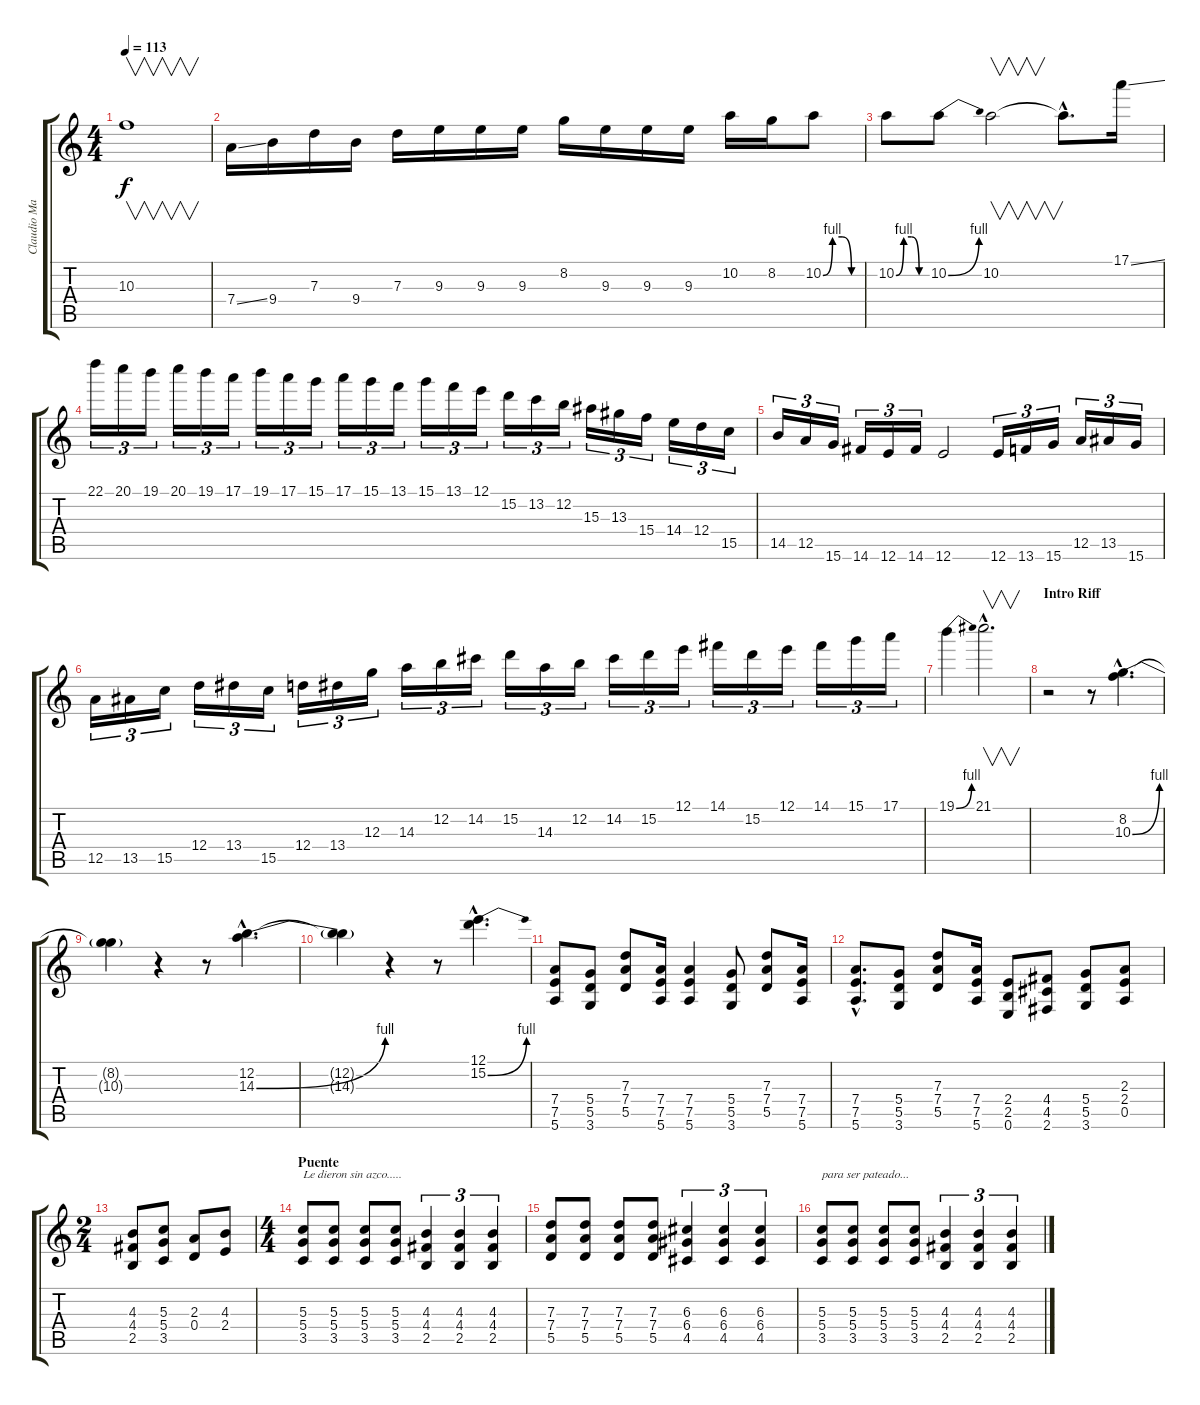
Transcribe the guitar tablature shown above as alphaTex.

\track ("Claudio Marciello (solo)" "Claudio Ma") {instrument overdrivenguitar}
\staff {score tabs}
\tuning (E4 B3 G3 D3 A2 E2) {hide}
\ts (4 4)
\tempo 113
\clef g2
\ks c
10.3.1{v dy f} |
7.4{ss}.16 9.4.16 7.3.16 9.4.16 7.3.16 9.3.16 9.3.16 9.3.16 8.2.16 9.3.16 9.3.16 9.3.16 10.2.16 8.2.16 10.2{be (custom 0 0 15 4 30 4 45 0 60 0)}.8 |
10.2{be (custom 0 0 15 4 30 4 45 0 60 0)}.8 10.2{be (bend 0 0 60 4)}.8 10.2.2{v} 10.2{hac t}.8{d} 17.1{ss}.16 |
22.1.16{tu (3 2)} 20.1.16{tu (3 2)} 19.1.16{tu (3 2)} 20.1.16{tu (3 2)} 19.1.16{tu (3 2)} 17.1.16{tu (3 2)} 19.1.16{tu (3 2)} 17.1.16{tu (3 2)} 15.1.16{tu (3 2)} 17.1.16{tu (3 2)} 15.1.16{tu (3 2)} 13.1.16{tu (3 2)} 15.1.16{tu (3 2)} 13.1.16{tu (3 2)} 12.1.16{tu (3 2)} 15.2.16{tu (3 2)} 13.2.16{tu (3 2)} 12.2.16{tu (3 2)} 15.3.16{tu (3 2)} 13.3.16{tu (3 2)} 15.4.16{tu (3 2)} 14.4.16{tu (3 2)} 12.4.16{tu (3 2)} 15.5.16{tu (3 2)} |
14.5.16{tu (3 2)} 12.5.16{tu (3 2)} 15.6.16{tu (3 2)} 14.6.16{tu (3 2)} 12.6.16{tu (3 2)} 14.6.16{tu (3 2)} 12.6.2 12.6.16{tu (3 2)} 13.6.16{tu (3 2)} 15.6.16{tu (3 2)} 12.5.16{tu (3 2)} 13.5.16{tu (3 2)} 15.6.16{tu (3 2)} |
12.5.16{tu (3 2)} 13.5.16{tu (3 2)} 15.5.16{tu (3 2)} 12.4.16{tu (3 2)} 13.4.16{tu (3 2)} 15.5.16{tu (3 2)} 12.4.16{tu (3 2)} 13.4.16{tu (3 2)} 12.3.16{tu (3 2)} 14.3.16{tu (3 2)} 12.2.16{tu (3 2)} 14.2.16{tu (3 2)} 15.2.16{tu (3 2)} 14.3.16{tu (3 2)} 12.2.16{tu (3 2)} 14.2.16{tu (3 2)} 15.2.16{tu (3 2)} 12.1.16{tu (3 2)} 14.1.16{tu (3 2)} 15.2.16{tu (3 2)} 12.1.16{tu (3 2)} 14.1.16{tu (3 2)} 15.1.16{tu (3 2)} 17.1.16{tu (3 2)} |
19.1{be (bend 0 0 60 4)}.4 21.1{hac}.2{v d} |
\section ("" "Intro Riff")
r.2 r.8 (8.2{hac} 10.3{be (bend 0 0 60 4) hac}).4{d} |
(8.2{t} 10.3{t}).4 r.4 r.8 (12.2{hac} 14.3{be (bend 0 0 60 4) hac}).4{d} |
(12.2{t} 14.3{t}).4 r.4 r.8 (12.1{hac} 15.2{be (bend 0 0 60 4) hac}).4{d} |
(7.4 7.5 5.6).8 (5.4 5.5 3.6).8 (7.3 7.4 5.5).8 (7.4 7.5 5.6).16 (7.4 7.5 5.6).4 (5.4 5.5 3.6).8 (7.3 7.4 5.5).8 (7.4 7.5 5.6).16 |
(7.4{hac} 7.5{hac} 5.6{hac}).8{d} (5.4 5.5 3.6).8 (7.3 7.4 5.5).8 (7.4 7.5 5.6).16 (2.4 2.5 0.6).8 (4.4 4.5 2.6).8 (5.4 5.5 3.6).8 (2.3 2.4 0.5).8 |
\ts (2 4)
(4.3 4.4 2.5).8 (5.3 5.4 3.5).8 (2.3 0.4).8 (4.3 2.4).8 |
\ts (4 4)
\section ("" "Puente")
(5.3 5.4 3.5).8{txt "Le dieron sin azco....."} (5.3 5.4 3.5).8 (5.3 5.4 3.5).8 (5.3 5.4 3.5).8 (4.3 4.4 2.5).4{tu (3 2)} (4.3 4.4 2.5).4{tu (3 2)} (4.3 4.4 2.5).4{tu (3 2)} |
(7.3 7.4 5.5).8 (7.3 7.4 5.5).8 (7.3 7.4 5.5).8 (7.3 7.4 5.5).8 (6.3 6.4 4.5).4{tu (3 2)} (6.3 6.4 4.5).4{tu (3 2)} (6.3 6.4 4.5).4{tu (3 2)} |
(5.3 5.4 3.5).8{txt "para ser pateado..."} (5.3 5.4 3.5).8 (5.3 5.4 3.5).8 (5.3 5.4 3.5).8 (4.3 4.4 2.5).4{tu (3 2)} (4.3 4.4 2.5).4{tu (3 2)} (4.3 4.4 2.5).4{tu (3 2)}
